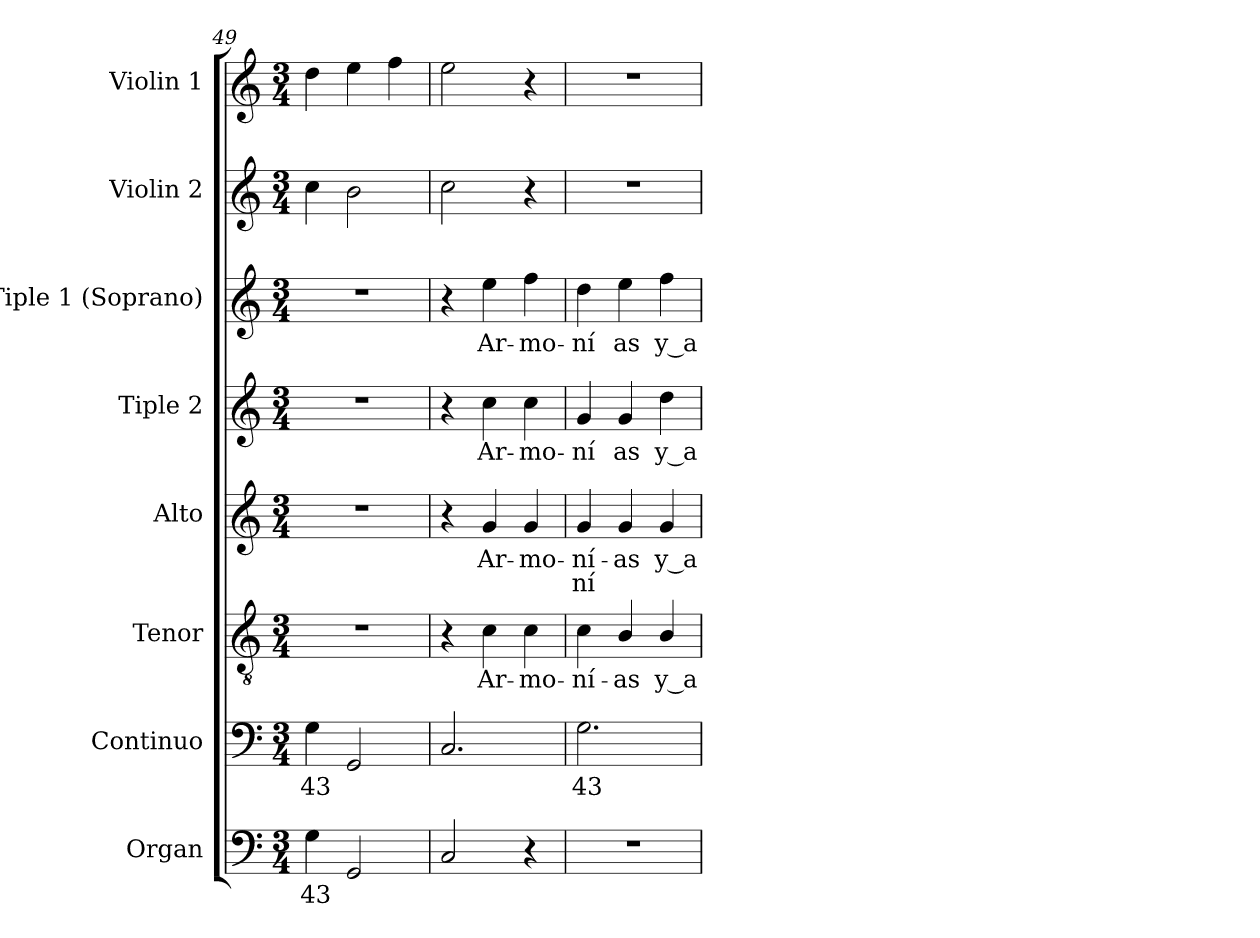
**kern	**text	**kern	**text	**kern	**text	**kern	**text	**text	**kern	**text	**kern	**text	**kern	**kern
*part8	*part8	*part7	*part7	*part6	*part6	*part5	*part5	*part5	*part4	*part4	*part3	*part3	*part2	*part1
*staff8	*staff8	*staff7	*staff7	*staff6	*staff6	*staff5	*staff5	*staff5	*staff4	*staff4	*staff3	*staff3	*staff2	*staff1
*I"Organ	*	*I"Continuo	*	*I"Tenor	*	*I"Alto	*	*	*I"Tiple 2	*	*I"Tiple 1 (Soprano)	*	*I"Violin 2	*I"Violin 1
*I'Org.	*	*I'Cont.	*	*I'T.	*	*I'A.	*	*	*	*	*I'S	*	*I'Vln. 2	*I'Vln. 1
*clefF4	*	*clefF4	*	*clefGv2	*	*clefG2	*	*	*clefG2	*	*clefG2	*	*clefG2	*clefG2
*	*	*	*	*ITrd7c12	*	*	*	*	*	*	*	*	*	*
*k[]	*	*k[]	*	*k[]	*	*k[]	*	*	*k[]	*	*k[]	*	*k[]	*k[]
*C:	*	*C:	*	*C:	*	*C:	*	*	*C:	*	*C:	*	*C:	*C:
*M3/4	*	*M3/4	*	*M3/4	*	*M3/4	*	*	*M3/4	*	*M3/4	*	*M3/4	*M3/4
=49	=49	=49	=49	=49	=49	=49	=49	=49	=49	=49	=49	=49	=49	=49
!	!LO:LY:b:color=#000000	!	!	!	!	!	!	!	!	!	!	!	!	!
!	!	!	!LO:LY:b:color=#000000	!LO:N:vis=1	!	!LO:N:vis=1	!	!	!LO:N:vis=1	!	!LO:N:vis=1	!	!	!
4Gi\	43	4Gi\	43	2.r	.	2.r	.	.	2.r	.	2.r	.	4cci\	4ddi\
2GGi/	.	2GGi/	.	.	.	.	.	.	.	.	.	.	2bi\	4eei\
.	.	.	.	.	.	.	.	.	.	.	.	.	.	4ffi\
!!LO:LB:g=z
=50	=50	=50	=50	=50	=50	=50	=50	=50	=50	=50	=50	=50	=50	=50
2Ci/	.	2.Ci/	.	4r	.	4r	.	.	4r	.	4r	.	2cci\	2eei\
!	!	!	!	!	!LO:LY:b:color=#000000	!	!	!	!	!	!	!	!	!
!	!	!	!	!	!	!	!LO:LY:b:color=#000000	!	!	!	!	!	!	!
!	!	!	!	!	!	!	!	!	!	!LO:LY:b:color=#000000	!	!	!	!
!	!	!	!	!	!	!	!	!	!	!	!	!LO:LY:b:color=#000000	!	!
.	.	.	.	4Ci\	Ar-	4gi/	Ar-	.	4cci\	Ar-	4eei\	Ar-	.	.
!	!	!	!	!	!LO:LY:b:color=#000000	!	!	!	!	!	!	!	!	!
!	!	!	!	!	!	!	!LO:LY:b:color=#000000	!	!	!	!	!	!	!
!	!	!	!	!	!	!	!	!	!	!LO:LY:b:color=#000000	!	!	!	!
!	!	!	!	!	!	!	!	!	!	!	!	!LO:LY:b:color=#000000	!	!
4r	.	.	.	4Ci\	-mo-	4gi/	-mo-	.	4cci\	-mo-	4ffi\	-mo-	4r	4r
=51	=51	=51	=51	=51	=51	=51	=51	=51	=51	=51	=51	=51	=51	=51
!LO:N:vis=1	!	!	!	!	!	!	!	!	!	!	!	!	!	!
!	!	!	!LO:LY:b:color=#000000	!	!	!	!	!	!	!	!	!	!	!
!	!	!	!	!	!LO:LY:b:color=#000000	!	!	!	!	!	!	!	!	!
!	!	!	!	!	!	!	!LO:LY:b:color=#000000	!LO:LY:b:color=#000000	!	!	!	!	!	!
!	!	!	!	!	!	!	!	!	!	!LO:LY:b:color=#000000	!	!	!	!
!	!	!	!	!	!	!	!	!	!	!	!	!LO:LY:b:color=#000000	!LO:N:vis=1	!LO:N:vis=1
2.r	.	2.Gi\	43	4Ci\	-ní-	4gi/	-ní-	-ní	4gi/	-ní	4ddi\	-ní	2.r	2.r
!	!	!	!	!	!LO:LY:b:color=#000000	!	!	!	!	!	!	!	!	!
!	!	!	!	!	!	!	!LO:LY:b:color=#000000	!	!	!	!	!	!	!
!	!	!	!	!	!	!	!	!	!	!LO:LY:b:color=#000000	!	!	!	!
!	!	!	!	!	!	!	!	!	!	!	!	!LO:LY:b:color=#000000	!	!
.	.	.	.	4BBi/	-as	4gi/	as	.	4gi/	as	4eei\	as	.	.
!	!	!	!	!	!LO:LY:b:color=#000000	!	!	!	!	!	!	!	!	!
!	!	!	!	!	!	!	!LO:LY:b:color=#000000	!	!	!	!	!	!	!
!	!	!	!	!	!	!	!	!	!	!LO:LY:b:color=#000000	!	!	!	!
!	!	!	!	!	!	!	!	!	!	!	!	!LO:LY:b:color=#000000	!	!
.	.	.	.	4BBi/	y_a-	4gi/	y_a-	.	4ddi\	y_a-	4ffi\	y_a-	.	.
=	=	=	=	=	=	=	=	=	=	=	=	=	=	=
*-	*-	*-	*-	*-	*-	*-	*-	*-	*-	*-	*-	*-	*-	*-
